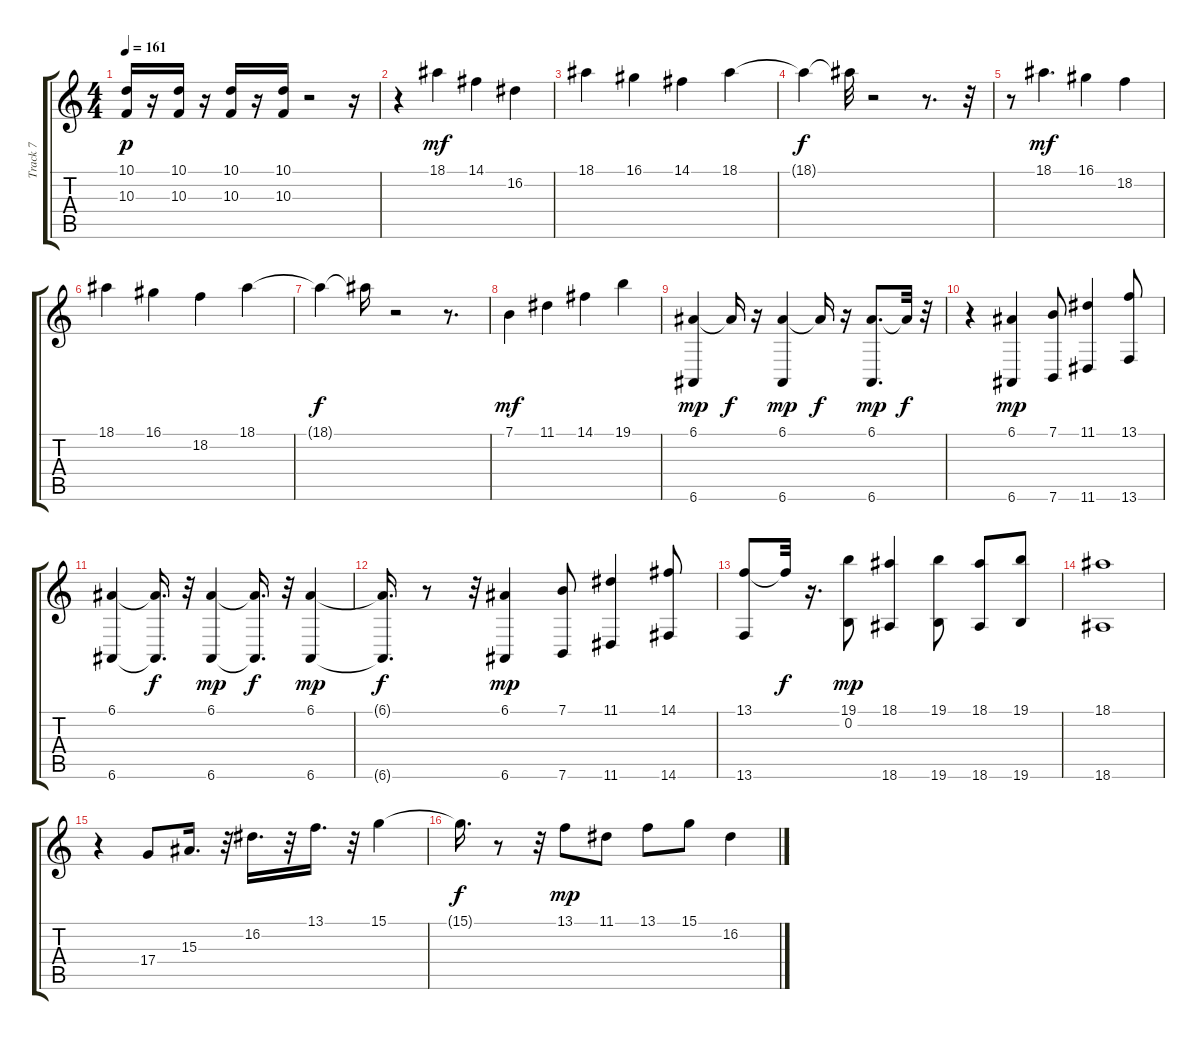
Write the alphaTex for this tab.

\track ("Track 7" "Track 7") {instrument stringensemble1}
\staff {score tabs}
\tuning (E4 B3 G3 D3 A2 E2) {hide}
\ts (4 4)
\tempo 161
\clef g2
\ks c
(10.1 10.3).16{dy p} r.16 (10.1 10.3).16 r.16 (10.1 10.3).16 r.16 (10.1 10.3).16 r.2 r.16 |
r.4 18.1.4{dy mf} 14.1.4 16.2.4 |
18.1.4 16.1.4 14.1.4 18.1.4 |
18.1{t}.4{dy f} 18.1{t}.32 r.2 r.8{d} r.32 |
r.8 18.1.4{d dy mf} 16.1.4 18.2.4 |
18.1.4 16.1.4 18.2.4 18.1.4 |
18.1{t}.4{dy f} 18.1{t}.16 r.2 r.8{d} |
7.1.4{dy mf} 11.1.4 14.1.4 19.1.4 |
(6.1 6.6).4{dy mp} 6.1{t}.16{dy f} r.16 (6.1 6.6).4{dy mp} 6.1{t}.16{dy f} r.16 (6.1 6.6).8{d dy mp} 6.1{t}.32{dy f} r.32 |
r.4 (6.1 6.6).4{dy mp} (7.1 7.6).8 (11.1 11.6).4 (13.1 13.6).8 |
(6.1 6.6).4 (6.1{t} 6.6{t}).16{d dy f} r.32 (6.1 6.6).4{dy mp} (6.1{t} 6.6{t}).16{d dy f} r.32 (6.1 6.6).4{dy mp} |
(6.1{t} 6.6{t}).16{d dy f} r.8 r.32 (6.1 6.6).4{dy mp} (7.1 7.6).8 (11.1 11.6).4 (14.1 14.6).8 |
(13.1 13.6).8 13.1{t}.32{dy f} r.16{d} (19.1 0.2).8{dy mp} (18.1 18.6).4 (19.1 19.6).8 (18.1 18.6).8 (19.1 19.6).8 |
(18.1 18.6).1 |
r.4 17.4.8 15.3.16{d} r.32 16.2.16{d} r.32 13.1.16{d} r.32 15.1.4 |
15.1{t}.16{d dy f} r.8 r.32 13.1.8{dy mp} 11.1.8 13.1.8 15.1.8 16.2.4
